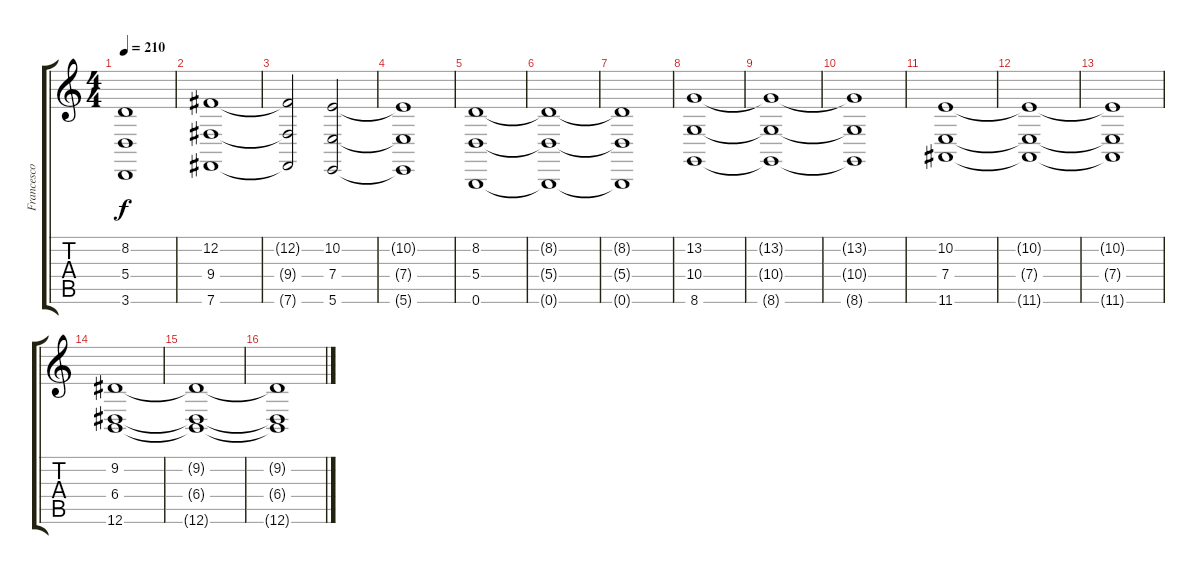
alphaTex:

\track ("Francesco Paoli" "Francesco ") {instrument stringensemble2}
\staff {score tabs}
\tuning (B3 Gb3 D3 A2 E2 B1) {hide}
\ts (4 4)
\tempo 210
\clef g2
\ks c
(8.2{t} 5.4{t} 3.6{t}).1{dy f} |
(12.2 9.4 7.6).1 |
(12.2{t} 9.4{t} 7.6{t}).2 (10.2 7.4 5.6).2 |
(10.2{t} 7.4{t} 5.6{t}).1 |
(8.2 5.4 0.6).1 |
(8.2{t} 5.4{t} 0.6{t}).1 |
(8.2{t} 5.4{t} 0.6{t}).1 |
(13.2 10.4 8.6).1 |
(13.2{t} 10.4{t} 8.6{t}).1 |
(13.2{t} 10.4{t} 8.6{t}).1 |
(10.2 7.4 11.6).1 |
(10.2{t} 7.4{t} 11.6{t}).1 |
(10.2{t} 7.4{t} 11.6{t}).1 |
(9.2 6.4 12.6).1 |
(9.2{t} 6.4{t} 12.6{t}).1 |
(9.2{t} 6.4{t} 12.6{t}).1
